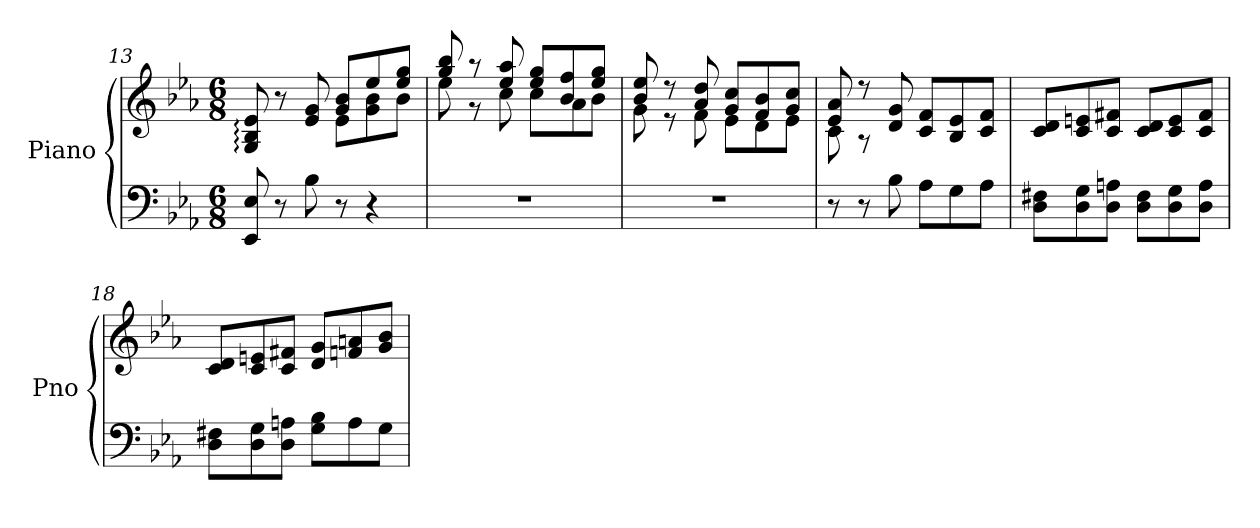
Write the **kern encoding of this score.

**kern	**kern
*part1	*part1
*staff2	*staff1
*I"Piano	*
*I'Pno	*
*clefF4	*clefG2
*k[b-e-a-]	*k[b-e-a-]
*M6/8	*M6/8
=13	=13
*	*^
8EE-/ 8E-/	8G/: 8B-/: 8e-/:	4raayy
8r	8r	.
8B-\	8e-/ 8g/	8ryy
8r	8g/ 8b-/L	8e-\L
4r	8ee-/	8g\ 8b-\
.	8ee-/ 8gg/J	8b-\J
=14	=14	=14
2.r	8gg/ 8bb-/	8ee-\
.	8r	8r
.	8ee-/ 8aa-/	8cc\
.	8ee-/ 8gg/L	8cc\L
.	8b-/ 8ff/	8a-\
.	8ee-/ 8gg/J	8b-\J
=15	=15	=15
2.r	8b-/ 8ee-/	8g\
.	8r	8r
.	8a-/ 8dd/	8f\
.	8g/ 8cc/L	8e-\L
.	8f/ 8b-/	8d\
.	8g/ 8cc/J	8e-\J
!!LO:LB:g=z	!!
=16	=16	=16
8r	8e-/ 8a-/	8c\
8r	8r	8r
8B-\	8d/ 8g/	2ryy
8A-\L	8c/ 8f/L	.
8G\	8B-/ 8e-/	.
8A-\J	8c/ 8f/J	.
*	*v	*v
=17	=17
8D\ 8F#X\L	8c/ 8d/L
8D\ 8G\	8c/ 8en/
8D\ 8An\J	8c/ 8f#X/J
8D\ 8F#\L	8c/ 8d/L
8D\ 8G\	8c/ 8e/
8D\ 8A\J	8c/ 8f#/J
=18	=18
8D\ 8F#X\L	8c/ 8d/L
8D\ 8G\	8c/ 8en/
8D\ 8An\J	8c/ 8f#X/J
8G\ 8B-\L	8d/ 8g/L
8A\	8fn/ 8an/
8G\J	8g/ 8b-/J
=	=
*-	*-
